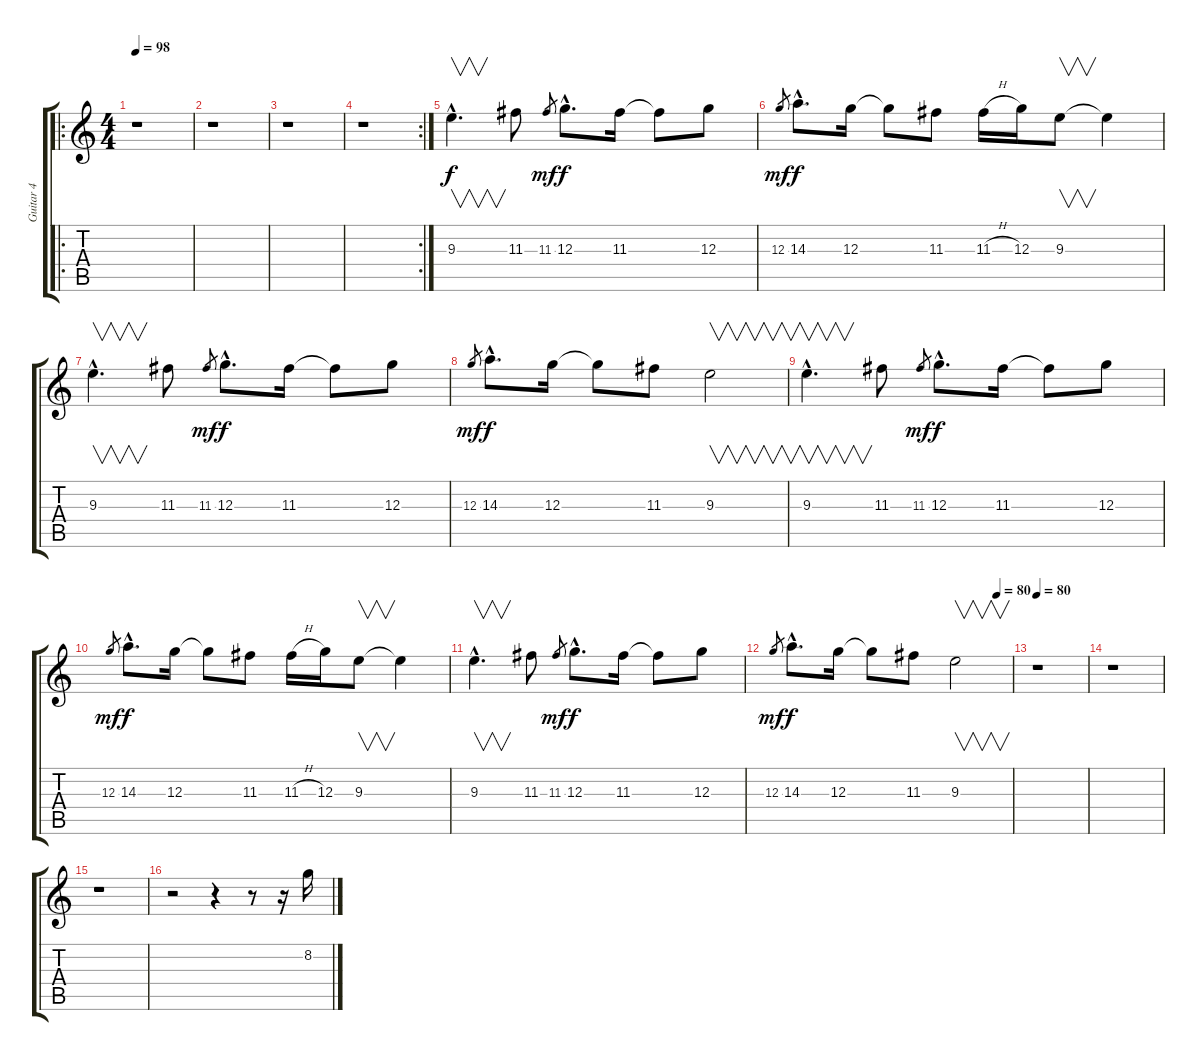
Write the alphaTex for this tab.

\track ("Guitar 4" "Guitar 4") {instrument distortionguitar}
\staff {score tabs}
\tuning (E4 B3 G3 D3 A2 E2) {hide}
\ro
\ts (4 4)
\tempo 98
\clef g2
\ks c
r.1{dy f} |
r.1 |
r.1 |
\rc 2
r.1 |
9.3{hac}.4{v d} 11.3.8 11.3.8{gr dy mf} 12.3{hac}.8{d dy f} 11.3.16 11.3{t}.8 12.3.8 |
12.3.8{gr dy mf} 14.3{hac}.8{d dy f} 12.3.16 12.3{t}.8 11.3.8 11.3{h}.16 12.3.16 9.3.8{v} 9.3{t}.4 |
9.3{hac}.4{v d} 11.3.8 11.3.8{gr dy mf} 12.3{hac}.8{d dy f} 11.3.16 11.3{t}.8 12.3.8 |
12.3.8{gr dy mf} 14.3{hac}.8{d dy f} 12.3.16 12.3{t}.8 11.3.8 9.3.2{v} |
9.3{hac}.4{v d} 11.3.8 11.3.8{gr dy mf} 12.3{hac}.8{d dy f} 11.3.16 11.3{t}.8 12.3.8 |
12.3.8{gr dy mf} 14.3{hac}.8{d dy f} 12.3.16 12.3{t}.8 11.3.8 11.3{h}.16 12.3.16 9.3.8{v} 9.3{t}.4 |
9.3{hac}.4{v d} 11.3.8 11.3.8{gr dy mf} 12.3{hac}.8{d dy f} 11.3.16 11.3{t}.8 12.3.8 |
\tempo (80 0.9375)
12.3.8{gr dy mf} 14.3{hac}.8{d dy f} 12.3.16 12.3{t}.8 11.3.8 9.3.2{v} |
\tempo 80
r.1 |
r.1 |
r.1 |
r.2 r.4 r.8 r.16 8.2.16
